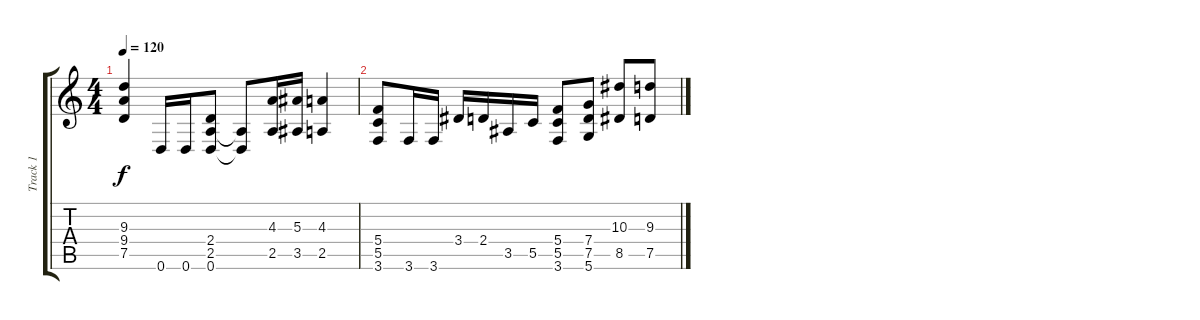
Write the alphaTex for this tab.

\track ("Track 1" "Track 1") {instrument distortionguitar}
\staff {score tabs}
\tuning (D4 A3 F3 C3 G2 D2) {hide}
\ts (4 4)
\tempo 120
\clef g2
\ks c
(9.3 9.4 7.5).4{dy f instrument distortionguitar} 0.6.16 0.6.16 (2.4 2.5 0.6).8 (2.5{t} 0.6{t}).8 (4.3 2.5).16 (5.3 3.5).16 (4.3 2.5).4 |
(5.4 5.5 3.6).8 3.6.16 3.6.16 3.4.16 2.4.16 3.5.16 5.5.16 (5.4 5.5 3.6).8 (7.4 7.5 5.6).8 (10.3 8.5).8 (9.3 7.5).8
